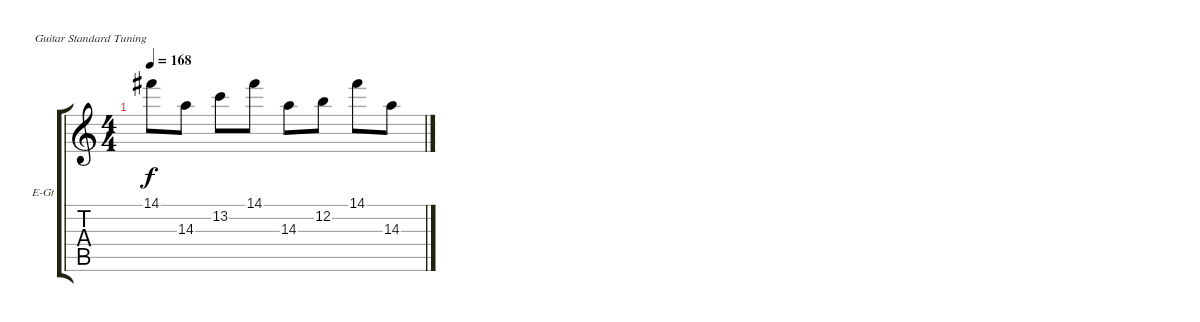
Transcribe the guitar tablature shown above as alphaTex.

\defaultSystemsLayout 4
\bracketExtendMode groupsimilarinstruments
\firstSystemTrackNameOrientation horizontal
\otherSystemsTrackNameOrientation horizontal
\track ("Г. Каспарян" "E-Gt") {instrument electricguitarclean}
\staff {score tabs}
\tuning (E4 B3 G3 D3 A2 E2)
\ts (4 4)
\tempo 168
\clef g2
\scale
0.333333
\ks c
14.1.8{dy f} 14.3.8 13.2.8 14.1.8 14.3.8 12.2.8 14.1.8 14.3.8 |
\scale
0.333333 |
|
\scale
0.333333 |
\scale
0.333333 |
\scale
0.333333 |
\scale
0.333333 |
\scale
0.333333 |
\scale
0.333333 |
\scale
0.333333 |
\scale
0.333333 |
\scale
0.333333 |
\scale
0.333333 |
\scale
0.333333 |
\scale
0.333333 |
\scale
0.333333
